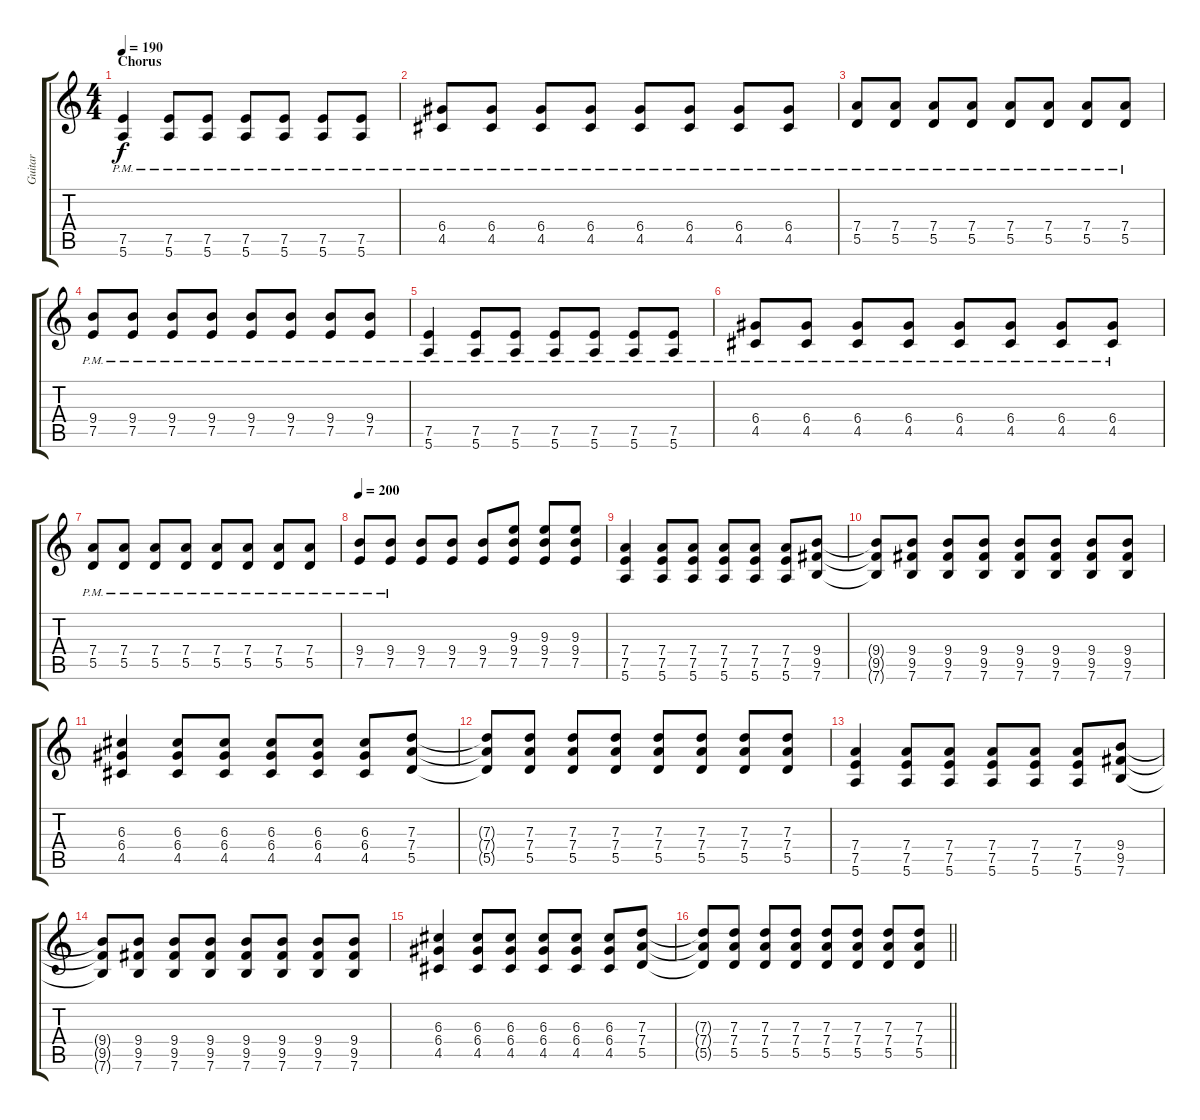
\track ("Guitar" "Guitar") {instrument distortionguitar}
\staff {score tabs}
\tuning (E4 B3 G3 D3 A2 E2) {hide}
\ts (4 4)
\section ("" "Chorus")
\tempo 190
\clef g2
\ks c
(7.5{pm} 5.6{pm}).4{dy f} (7.5{pm} 5.6{pm}).8 (7.5{pm} 5.6{pm}).8 (7.5{pm} 5.6{pm}).8 (7.5{pm} 5.6{pm}).8 (7.5{pm} 5.6{pm}).8 (7.5{pm} 5.6{pm}).8 |
(6.4{pm} 4.5{pm}).8 (6.4{pm} 4.5{pm}).8 (6.4{pm} 4.5{pm}).8 (6.4{pm} 4.5{pm}).8 (6.4{pm} 4.5{pm}).8 (6.4{pm} 4.5{pm}).8 (6.4{pm} 4.5{pm}).8 (6.4{pm} 4.5{pm}).8 |
(7.4{pm} 5.5{pm}).8 (7.4{pm} 5.5{pm}).8 (7.4{pm} 5.5{pm}).8 (7.4{pm} 5.5{pm}).8 (7.4{pm} 5.5{pm}).8 (7.4{pm} 5.5{pm}).8 (7.4{pm} 5.5{pm}).8 (7.4{pm} 5.5{pm}).8 |
(9.4{pm} 7.5{pm}).8 (9.4{pm} 7.5{pm}).8 (9.4{pm} 7.5{pm}).8 (9.4{pm} 7.5{pm}).8 (9.4{pm} 7.5{pm}).8 (9.4{pm} 7.5{pm}).8 (9.4{pm} 7.5{pm}).8 (9.4 7.5{pm}).8 |
(7.5{pm} 5.6{pm}).4 (7.5{pm} 5.6{pm}).8 (7.5{pm} 5.6{pm}).8 (7.5{pm} 5.6{pm}).8 (7.5{pm} 5.6{pm}).8 (7.5{pm} 5.6{pm}).8 (7.5{pm} 5.6{pm}).8 |
(6.4{pm} 4.5{pm}).8 (6.4{pm} 4.5{pm}).8 (6.4{pm} 4.5{pm}).8 (6.4{pm} 4.5{pm}).8 (6.4{pm} 4.5{pm}).8 (6.4{pm} 4.5{pm}).8 (6.4{pm} 4.5{pm}).8 (6.4{pm} 4.5{pm}).8 |
(7.4{pm} 5.5{pm}).8 (7.4{pm} 5.5{pm}).8 (7.4{pm} 5.5{pm}).8 (7.4{pm} 5.5{pm}).8 (7.4{pm} 5.5{pm}).8 (7.4{pm} 5.5{pm}).8 (7.4{pm} 5.5{pm}).8 (7.4{pm} 5.5{pm}).8 |
\tempo 200
(9.4{pm} 7.5{pm}).8 (9.4{pm} 7.5{pm}).8 (9.4 7.5).8 (9.4 7.5).8 (9.4 7.5).8 (9.3 9.4 7.5).8 (9.3 9.4 7.5).8 (9.3 9.4 7.5).8 |
(7.4 7.5 5.6).4 (7.4 7.5 5.6).8 (7.4 7.5 5.6).8 (7.4 7.5 5.6).8 (7.4 7.5 5.6).8 (7.4 7.5 5.6).8 (9.4 9.5 7.6).8 |
(9.4{t} 9.5{t} 7.6{t}).8 (9.4 9.5 7.6).8 (9.4 9.5 7.6).8 (9.4 9.5 7.6).8 (9.4 9.5 7.6).8 (9.4 9.5 7.6).8 (9.4 9.5 7.6).8 (9.4 9.5 7.6).8 |
(6.3 6.4 4.5).4 (6.3 6.4 4.5).8 (6.3 6.4 4.5).8 (6.3 6.4 4.5).8 (6.3 6.4 4.5).8 (6.3 6.4 4.5).8 (7.3 7.4 5.5).8 |
(7.3{t} 7.4{t} 5.5{t}).8 (7.3 7.4 5.5).8 (7.3 7.4 5.5).8 (7.3 7.4 5.5).8 (7.3 7.4 5.5).8 (7.3 7.4 5.5).8 (7.3 7.4 5.5).8 (7.3 7.4 5.5).8 |
(7.4 7.5 5.6).4 (7.4 7.5 5.6).8 (7.4 7.5 5.6).8 (7.4 7.5 5.6).8 (7.4 7.5 5.6).8 (7.4 7.5 5.6).8 (9.4 9.5 7.6).8 |
(9.4{t} 9.5{t} 7.6{t}).8 (9.4 9.5 7.6).8 (9.4 9.5 7.6).8 (9.4 9.5 7.6).8 (9.4 9.5 7.6).8 (9.4 9.5 7.6).8 (9.4 9.5 7.6).8 (9.4 9.5 7.6).8 |
(6.3 6.4 4.5).4 (6.3 6.4 4.5).8 (6.3 6.4 4.5).8 (6.3 6.4 4.5).8 (6.3 6.4 4.5).8 (6.3 6.4 4.5).8 (7.3 7.4 5.5).8 |
\barLineRight lightlight
(7.3{t} 7.4{t} 5.5{t}).8 (7.3 7.4 5.5).8 (7.3 7.4 5.5).8 (7.3 7.4 5.5).8 (7.3 7.4 5.5).8 (7.3 7.4 5.5).8 (7.3 7.4 5.5).8 (7.3 7.4 5.5).8
